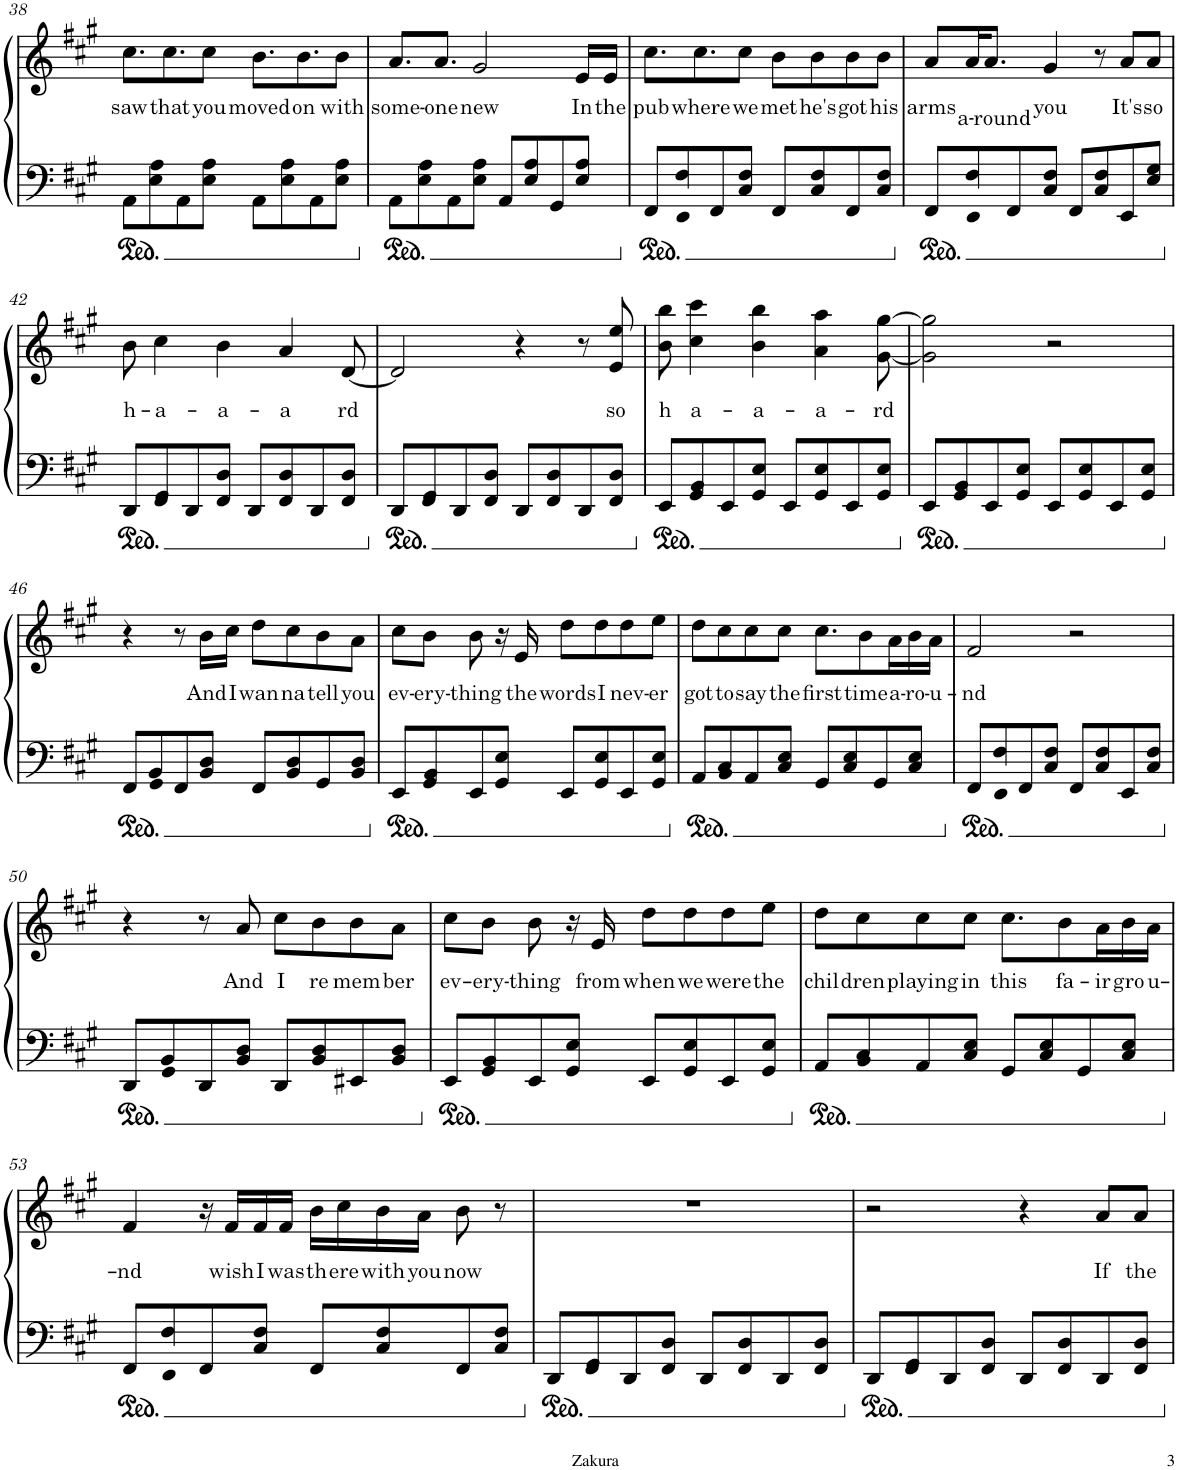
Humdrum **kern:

**kern	**kern	**text
*part1	*part1	*part1
*staff2	*staff1	*staff1
*I"Piano	*	*
*I'Pno.	*	*
!!LO:PB:g=z
*clefF4	*clefG2	*
*k[f#c#g#]	*k[f#c#g#]	*
*M4/4	*M4/4	*
=38	=38	=38
!	!	!LO:LY:b
8AA\L	8.cc#\L	saw
8E\ 8A\	.	.
!	!	!LO:LY:b
.	8.cc#\	that
8AA\	.	.
!	!	!LO:LY:b
8E\ 8A\J	8cc#\J	you
!	!	!LO:LY:b
8AA\L	8.b\L	moved
8E\ 8A\	.	.
!	!	!LO:LY:b
.	8.b\	on
8AA\	.	.
!	!	!LO:LY:b
8E\ 8A\J	8b\J	with
=39	=39	=39
!	!	!LO:LY:b
8AA\L	8.a/L	some-
8E\ 8A\	.	.
!	!	!LO:LY:b
.	8.a/J	-one
8AA\	.	.
!	!	!LO:LY:b
8E\ 8A\J	2g#/	new
8AA/L	.	.
8E/ 8A/	.	.
8GG#/	.	.
!	!	!LO:LY:b
8E/ 8A/J	16e/LL	In
!	!	!LO:LY:b
.	16e/JJ	the
=40	=40	=40
!	!	!LO:LY:b
8FF#/L	8.cc#\L	pub
8C#/ 8F#/	.	.
!	!	!LO:LY:b
.	8.cc#\	where
8FF#/	.	.
!	!	!LO:LY:b
8C#/ 8F#/J	8cc#\J	we
!	!	!LO:LY:b
8FF#/L	8b\L	met
!	!	!LO:LY:b
8C#/ 8F#/	8b\	he's
!	!	!LO:LY:b
8FF#/	8b\	got
!	!	!LO:LY:b
8C#/ 8F#/J	8b\J	his
=41	=41	=41
!	!	!LO:LY:b
8FF#/L	8a/L	arms
!	!	!LO:LY:b
8C#/ 8F#/	16a/K	a-
!	!	!LO:LY:b
.	8.a/J	-round
8FF#/	.	.
!	!	!LO:LY:b
8C#/ 8F#/J	4g#/	you
8FF#/L	.	.
8C#/ 8F#/	8r	.
!	!	!LO:LY:b
8EE/	8a/L	It's
!	!	!LO:LY:b
8E/ 8G#/J	8a/J	so
!!LO:LB:g=z
=42	=42	=42
!	!	!LO:LY:b
8DD/L	8b\	h-
!	!	!LO:LY:b
8FF#/ 8D/	4cc#\	-a-
8DD/	.	.
!	!	!LO:LY:b
8FF#/ 8D/J	4b\	-a-
8DD/L	.	.
!	!	!LO:LY:b
8FF#/ 8D/	4a/	-a
8DD/	.	.
!	!	!LO:LY:b
8FF#/ 8D/J	[8d/	rd
=43	=43	=43
8DD/L	2d/]	.
8FF#/ 8D/	.	.
8DD/	.	.
8FF#/ 8D/J	.	.
8DD/L	4r	.
8FF#/ 8D/	.	.
8DD/	8r	.
!	!	!LO:LY:b
8FF#/ 8D/J	8e/ 8ee/	so
=44	=44	=44
!	!	!LO:LY:b
8EE/L	8b\ 8bb\	h
!	!	!LO:LY:b
8GG#/ 8E/	4cc#\ 4ccc#\	a-
8EE/	.	.
!	!	!LO:LY:b
8GG#/ 8E/J	4b\ 4bb\	-a-
8EE/L	.	.
!	!	!LO:LY:b
8GG#/ 8E/	4a\ 4aa\	-a-
8EE/	.	.
!	!	!LO:LY:b
8GG#/ 8E/J	[8g#\ [8gg#\	-rd
=45	=45	=45
8EE/L	2g#\] 2gg#\]	.
8GG#/ 8E/	.	.
8EE/	.	.
8GG#/ 8E/J	.	.
8EE/L	2r	.
8GG#/ 8E/	.	.
8EE/	.	.
8GG#/ 8E/J	.	.
!!LO:LB:g=z
=46	=46	=46
8FF#/L	4r	.
8BB/ 8D/	.	.
8FF#/	8r	.
!	!	!LO:LY:b
8BB/ 8D/J	16b\LL	And
!	!	!LO:LY:b
.	16cc#\JJ	I
!	!	!LO:LY:b
8FF#/L	8dd\L	wan
!	!	!LO:LY:b
8BB/ 8D/	8cc#\	na
!	!	!LO:LY:b
8GG#/	8b\	tell
!	!	!LO:LY:b
8BB/ 8D/J	8a\J	you
=47	=47	=47
!	!	!LO:LY:b
8EE/L	8cc#\L	ev-
!	!	!LO:LY:b
8GG#/ 8E/	8b\J	-ery-
!	!	!LO:LY:b
8EE/	8b\	-thing
8GG#/ 8E/J	16r	.
!	!	!LO:LY:b
.	16e/	the
!	!	!LO:LY:b
8EE/L	8dd\L	words
!	!	!LO:LY:b
8GG#/ 8E/	8dd\	I
!	!	!LO:LY:b
8EE/	8dd\	nev-
!	!	!LO:LY:b
8GG#/ 8E/J	8ee\J	-er
=48	=48	=48
!	!	!LO:LY:b
8AA/L	8dd\L	got
!	!	!LO:LY:b
8C#/ 8E/	8cc#\	to
!	!	!LO:LY:b
8AA/	8cc#\	say
!	!	!LO:LY:b
8C#/ 8E/J	8cc#\J	the
!	!	!LO:LY:b
8GG#/L	8.cc#\L	first
8C#/ 8E/	.	.
!	!	!LO:LY:b
.	8b\	time
8GG#/	.	.
!	!	!LO:LY:b
.	16a\L	a-
!	!	!LO:LY:b
8C#/ 8E/J	16b\	-ro-
!	!	!LO:LY:b
.	16a\JJ	-u-
=49	=49	=49
!	!	!LO:LY:b
8FF#/L	2f#/	-nd
8C#/ 8F#/	.	.
8FF#/	.	.
8C#/ 8F#/J	.	.
8FF#/L	2r	.
8C#/ 8F#/	.	.
8EE/	.	.
8C#/ 8F#/J	.	.
!!LO:LB:g=z
=50	=50	=50
8DD/L	4r	.
8BB/ 8D/	.	.
8DD/	8r	.
!	!	!LO:LY:b
8BB/ 8D/J	8a/	And
!	!	!LO:LY:b
8DD/L	8cc#\L	I
!	!	!LO:LY:b
8BB/ 8D/	8b\	re
!	!	!LO:LY:b
8EE#X/	8b\	mem
!	!	!LO:LY:b
8BB/ 8D/J	8a\J	ber
=51	=51	=51
!	!	!LO:LY:b
8EE/L	8cc#\L	ev-
!	!	!LO:LY:b
8GG#/ 8E/	8b\J	-ery-
!	!	!LO:LY:b
8EE/	8b\	-thing
8GG#/ 8E/J	16r	.
!	!	!LO:LY:b
.	16e/	from
!	!	!LO:LY:b
8EE/L	8dd\L	when
!	!	!LO:LY:b
8GG#/ 8E/	8dd\	we
!	!	!LO:LY:b
8EE/	8dd\	were
!	!	!LO:LY:b
8GG#/ 8E/J	8ee\J	the
=52	=52	=52
!	!	!LO:LY:b
8AA/L	8dd\L	chil
!	!	!LO:LY:b
8C#/ 8E/	8cc#\	dren
!	!	!LO:LY:b
8AA/	8cc#\	playing
!	!	!LO:LY:b
8C#/ 8E/J	8cc#\J	in
!	!	!LO:LY:b
8GG#/L	8.cc#\L	this
8C#/ 8E/	.	.
!	!	!LO:LY:b
.	8b\	fa-
8GG#/	.	.
!	!	!LO:LY:b
.	16a\L	-ir
!	!	!LO:LY:b
8C#/ 8E/J	16b\	gro
!	!	!LO:LY:b
.	16a\JJ	u-
!!LO:LB:g=z
=53	=53	=53
!	!	!LO:LY:b
8FF#/L	4f#/	-nd
8C#/ 8F#/	.	.
8FF#/	16r	.
!	!	!LO:LY:b
.	16f#/LL	wish
!	!	!LO:LY:b
8C#/ 8F#/J	16f#/	I
!	!	!LO:LY:b
.	16f#/JJ	was
!	!	!LO:LY:b
8FF#/L	16b\LL	th
!	!	!LO:LY:b
.	16cc#\	ere
!	!	!LO:LY:b
8C#/ 8F#/	16b\	with
!	!	!LO:LY:b
.	16a\JJ	you
!	!	!LO:LY:b
8FF#/	8b\	now
8C#/ 8F#/J	8r	.
=54	=54	=54
8DD/L	1r	.
8FF#/ 8D/	.	.
8DD/	.	.
8FF#/ 8D/J	.	.
8DD/L	.	.
8FF#/ 8D/	.	.
8DD/	.	.
8FF#/ 8D/J	.	.
=55	=55	=55
8DD/L	2r	.
8FF#/ 8D/	.	.
8DD/	.	.
8FF#/ 8D/J	.	.
8DD/L	4r	.
8FF#/ 8D/	.	.
!	!	!LO:LY:b
8DD/	8a/L	If
!	!	!LO:LY:b
8FF#/ 8D/J	8a/J	the
=	=	=
*-	*-	*-
